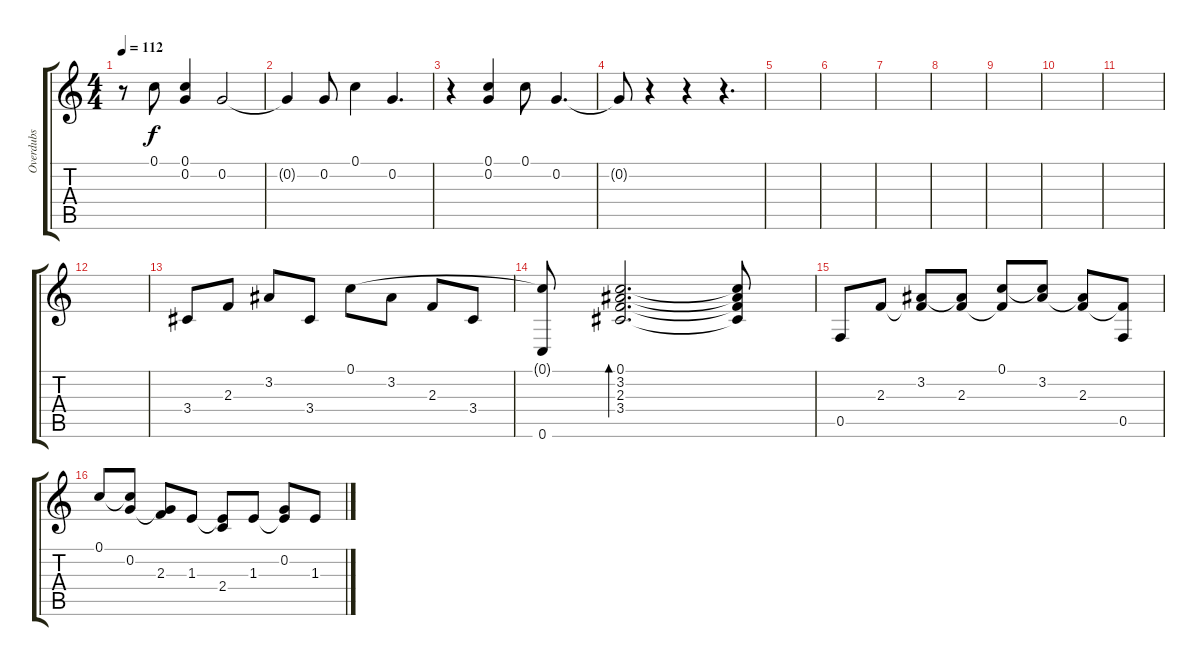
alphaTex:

\track ("Overdubs" "Overdubs") {instrument overdrivenguitar}
\staff {score tabs}
\tuning (C4 G3 Eb3 Bb2 F2 C2) {hide}
\ts (4 4)
\tempo 112
\clef g2
\ks c
r.8{dy f} 0.1.8 (0.1 0.2).4 0.2.2 |
0.2{t}.4 0.2.8 0.1.4 0.2.4{d} |
r.4 (0.1 0.2).4 0.1.8 0.2.4{d} |
0.2{t}.8 r.4 r.4 r.4{d} |
|
|
|
|
|
|
|
|
3.4.8{instrument acousticguitarnylon} 2.3.8 3.2.8 3.4.8 0.1.8 3.2.8 2.3.8 3.4.8 |
(0.1{t} 0.6).8 (0.1 3.2 2.3 3.4).2{d bd 480} (0.1{t} 3.2{t} 2.3{t} 3.4{t}).8 |
0.5.8 2.3.8 (3.2 2.3{t}).8 (3.2{t} 2.3).8 (0.1 2.3{t}).8 (0.1{t} 3.2).8 (3.2{t} 2.3).8 (2.3{t} 0.5).8 |
0.1.8 (0.1{t} 0.2).8 (0.2{t} 2.3).8 1.3.8 (1.3{t} 2.4).8 1.3.8 (0.2 1.3{t}).8 1.3.8
